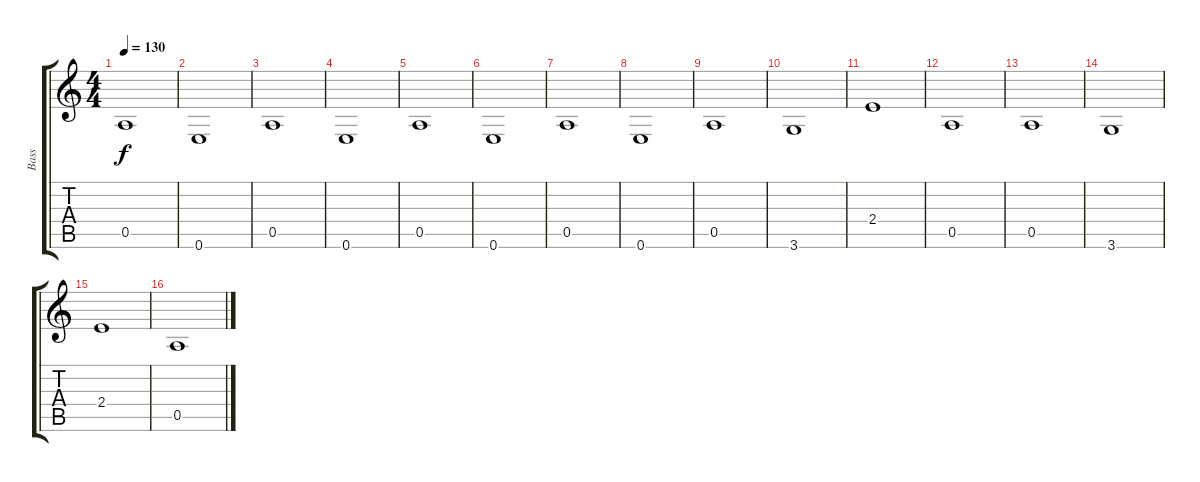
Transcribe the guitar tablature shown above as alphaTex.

\track ("Bass" "Bass") {instrument electricbassfinger}
\staff {score tabs}
\tuning (E4 B3 G3 D3 A2 E2) {hide}
\ts (4 4)
\tempo 130
\clef g2
\ks c
0.5.1{dy f} |
0.6.1 |
0.5.1 |
0.6.1 |
0.5.1 |
0.6.1 |
0.5.1 |
0.6.1 |
0.5.1{volume 16} |
3.6.1 |
2.4.1 |
0.5.1 |
0.5.1 |
3.6.1 |
2.4.1 |
0.5.1
